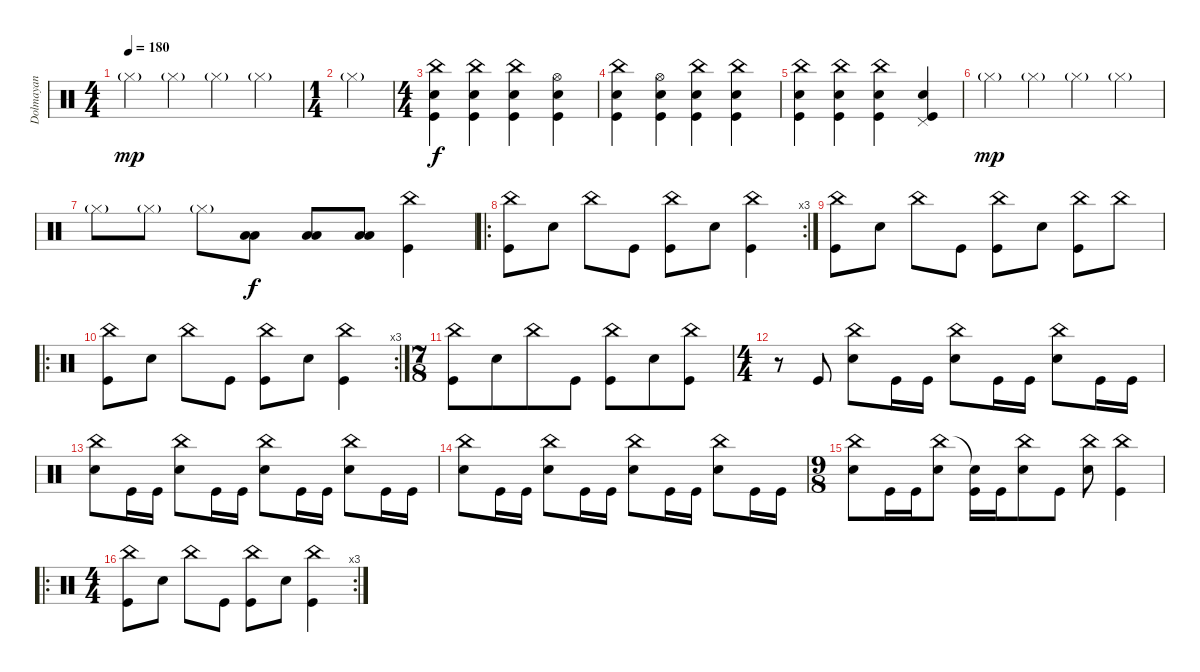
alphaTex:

\track ("Dolmayan" "Dolmayan") {instrument percussion}
\staff {score}
\articulation defaults
\ts (4 4)
\tempo 180
\clef neutral
\ks c "Hi-Hat (closed)"{g}.4{dy mp} "Hi-Hat (closed)"{g}.4 "Hi-Hat (closed)"{g}.4 "Hi-Hat (closed)"{g}.4
|
\ts (1 4)
"Hi-Hat (closed)"{g}.4 |
\ts (4 4)
("China (hit)" "Snare (hit) 2" "Kick (hit)").4{dy f} ("China (hit)" "Snare (hit) 2" "Kick (hit)").4 ("China (hit)" "Snare (hit) 2" "Kick (hit)").4 ("Hi-Hat (open)" "Snare (hit) 2" "Kick (hit)").4 |
("China (hit)" "Snare (hit) 2" "Kick (hit)").4 ("Hi-Hat (open)" "Snare (hit) 2" "Kick (hit)").4 ("China (hit)" "Snare (hit) 2" "Kick (hit)").4 ("China (hit)" "Snare (hit) 2" "Kick (hit)").4 |
("China (hit)" "Snare (hit) 2" "Kick (hit)").4 ("China (hit)" "Snare (hit) 2" "Kick (hit)").4 ("China (hit)" "Snare (hit) 2" "Kick (hit)").4 ("Pedal Hi-Hat (hit)" "Snare (hit) 2" "Kick (hit)").4 |
"Hi-Hat (closed)"{g}.4{dy mp} "Hi-Hat (closed)"{g}.4 "Hi-Hat (closed)"{g}.4 "Hi-Hat (closed)"{g}.4 |
"Hi-Hat (closed)"{g}.8 "Hi-Hat (closed)"{g}.8 "Hi-Hat (closed)"{g}.8 ("Low Tom (hit)" "Low Floor Tom (hit)").8{dy f} ("Low Tom (hit)" "Low Floor Tom (hit)").8 ("Low Tom (hit)" "Low Floor Tom (hit)").8 ("China (hit)" "Kick (hit)").4 |
\ro
\rc 3
("China (hit)" "Kick (hit)").8 "Snare (hit) 2".8 "China (hit)".8 "Kick (hit)".8 ("China (hit)" "Kick (hit)").8 "Snare (hit) 2".8 ("China (hit)" "Kick (hit)").4 |
("China (hit)" "Kick (hit)").8 "Snare (hit) 2".8 "China (hit)".8 "Kick (hit)".8 ("China (hit)" "Kick (hit)").8 "Snare (hit) 2".8 ("China (hit)" "Kick (hit)").8 "China (hit)".8 |
\ro
\rc 3
("China (hit)" "Kick (hit)").8 "Snare (hit) 2".8 "China (hit)".8 "Kick (hit)".8 ("China (hit)" "Kick (hit)").8 "Snare (hit) 2".8 ("China (hit)" "Kick (hit)").4 |
\ts (7 8)
("China (hit)" "Kick (hit)").8 "Snare (hit) 2".8 "China (hit)".8 "Kick (hit)".8 ("China (hit)" "Kick (hit)").8 "Snare (hit) 2".8 ("China (hit)" "Kick (hit)").8 |
\ts (4 4)
r.8 "Kick (hit)".8 ("China (hit)" "Snare (hit) 2").8 "Kick (hit)".16 "Kick (hit)".16 ("China (hit)" "Snare (hit) 2").8 "Kick (hit)".16 "Kick (hit)".16 ("China (hit)" "Snare (hit) 2").8 "Kick (hit)".16 "Kick (hit)".16 |
("China (hit)" "Snare (hit) 2").8 "Kick (hit)".16 "Kick (hit)".16 ("China (hit)" "Snare (hit) 2").8 "Kick (hit)".16 "Kick (hit)".16 ("China (hit)" "Snare (hit) 2").8 "Kick (hit)".16 "Kick (hit)".16 ("China (hit)" "Snare (hit) 2").8 "Kick (hit)".16 "Kick (hit)".16 |
("China (hit)" "Snare (hit) 2").8 "Kick (hit)".16 "Kick (hit)".16 ("China (hit)" "Snare (hit) 2").8 "Kick (hit)".16 "Kick (hit)".16 ("China (hit)" "Snare (hit) 2").8 "Kick (hit)".16 "Kick (hit)".16 ("China (hit)" "Snare (hit) 2").8 "Kick (hit)".16 "Kick (hit)".16 |
\ts (9 8)
("China (hit)" "Snare (hit) 2").8 "Kick (hit)".16 "Kick (hit)".16 ("China (hit)" "Snare (hit) 2").8 ("Snare (hit)"{t} "Kick (hit)").16 "Kick (hit)".16 ("China (hit)" "Snare (hit) 2").8 "Kick (hit)".8 ("China (hit)" "Snare (hit) 2").8 ("China (hit)" "Kick (hit)").4 |
\ro
\rc 3
\ts (4 4)
("China (hit)" "Kick (hit)").8 "Snare (hit) 2".8 "China (hit)".8 "Kick (hit)".8 ("China (hit)" "Kick (hit)").8 "Snare (hit) 2".8 ("China (hit)" "Kick (hit)").4
